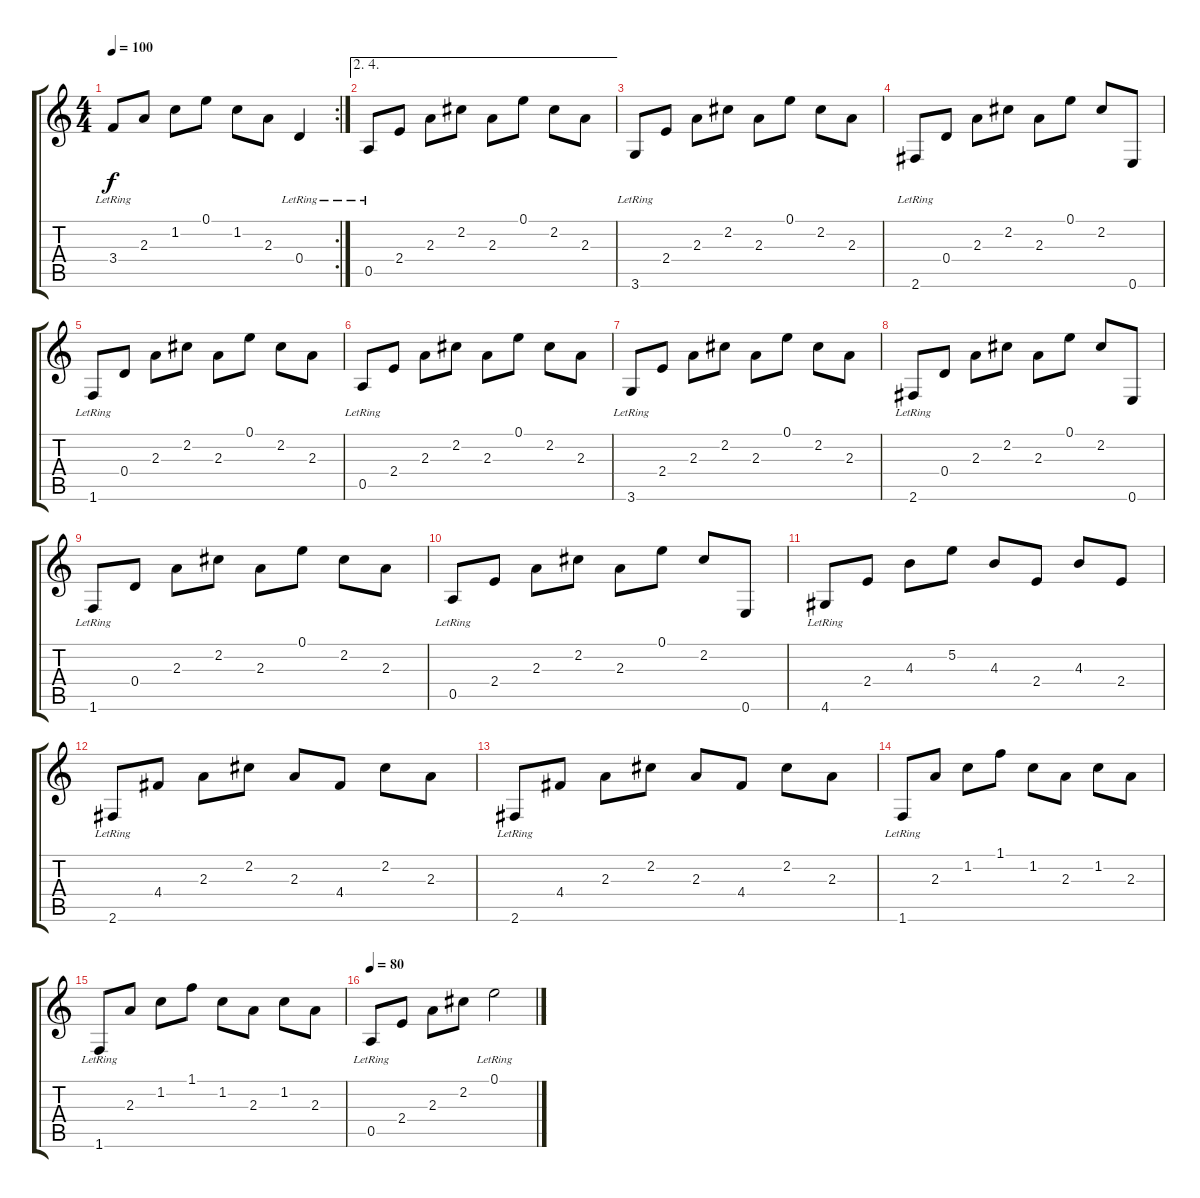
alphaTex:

\track "" {instrument acousticguitarnylon}
\staff {score tabs}
\tuning (E4 B3 G3 D3 A2 E2) {hide}
\rc 2
\ts (4 4)
\tempo 100
\clef g2
\ks c
3.4{lr}.8{dy f} 2.3.8 1.2.8 0.1.8 1.2.8 2.3.8 0.4{lr}.4 |
\ae (2 4)
0.5{lr}.8 2.4.8 2.3.8 2.2.8 2.3.8 0.1.8 2.2.8 2.3.8 |
3.6{lr}.8 2.4.8 2.3.8 2.2.8 2.3.8 0.1.8 2.2.8 2.3.8 |
2.6{lr}.8 0.4.8 2.3.8 2.2.8 2.3.8 0.1.8 2.2.8 0.6.8 |
1.6{lr}.8 0.4.8 2.3.8 2.2.8 2.3.8 0.1.8 2.2.8 2.3.8 |
0.5{lr}.8 2.4.8 2.3.8 2.2.8 2.3.8 0.1.8 2.2.8 2.3.8 |
3.6{lr}.8 2.4.8 2.3.8 2.2.8 2.3.8 0.1.8 2.2.8 2.3.8 |
2.6{lr}.8 0.4.8 2.3.8 2.2.8 2.3.8 0.1.8 2.2.8 0.6.8 |
1.6{lr}.8 0.4.8 2.3.8 2.2.8 2.3.8 0.1.8 2.2.8 2.3.8 |
0.5{lr}.8 2.4.8 2.3.8 2.2.8 2.3.8 0.1.8 2.2.8 0.6.8 |
4.6{lr}.8 2.4.8 4.3.8 5.2.8 4.3.8 2.4.8 4.3.8 2.4.8 |
2.6{lr}.8 4.4.8 2.3.8 2.2.8 2.3.8 4.4.8 2.2.8 2.3.8 |
2.6{lr}.8 4.4.8 2.3.8 2.2.8 2.3.8 4.4.8 2.2.8 2.3.8 |
1.6{lr}.8 2.3.8 1.2.8 1.1.8 1.2.8 2.3.8 1.2.8 2.3.8 |
1.6{lr}.8 2.3.8 1.2.8 1.1.8 1.2.8 2.3.8 1.2.8 2.3.8 |
\tempo 80
0.5{lr}.8 2.4.8 2.3.8 2.2.8 0.1{lr}.2
